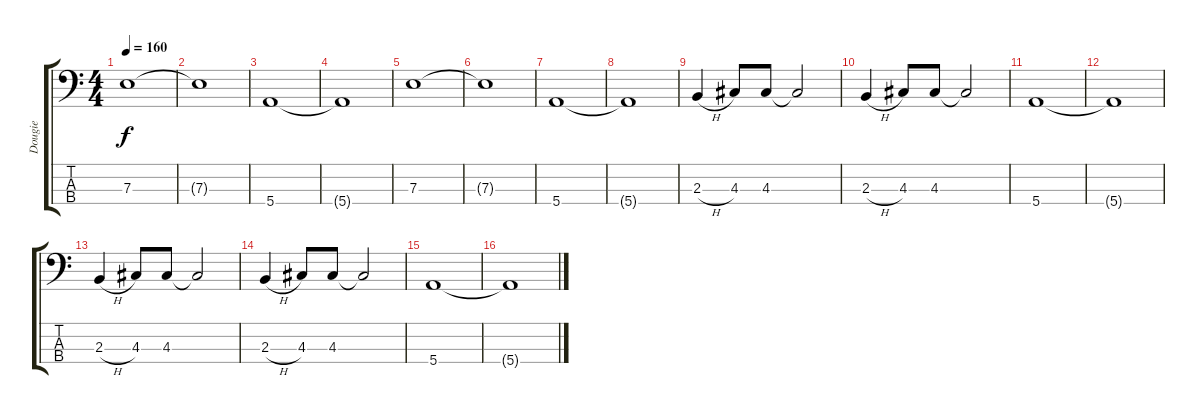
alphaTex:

\track ("Dougie" "Dougie") {instrument electricbasspick}
\staff {score tabs}
\tuning (G2 D2 A1 E1) {hide}
\ts (4 4)
\tempo 160
\clef f4
\ks c
7.3.1{dy f} |
7.3{t}.1 |
5.4.1 |
5.4{t}.1 |
7.3.1 |
7.3{t}.1 |
5.4.1 |
5.4{t}.1 |
2.3{h}.4 4.3.8 4.3.8 4.3{t}.2 |
2.3{h}.4 4.3.8 4.3.8 4.3{t}.2 |
5.4.1 |
5.4{t}.1 |
2.3{h}.4 4.3.8 4.3.8 4.3{t}.2 |
2.3{h}.4 4.3.8 4.3.8 4.3{t}.2 |
5.4.1 |
5.4{t}.1
